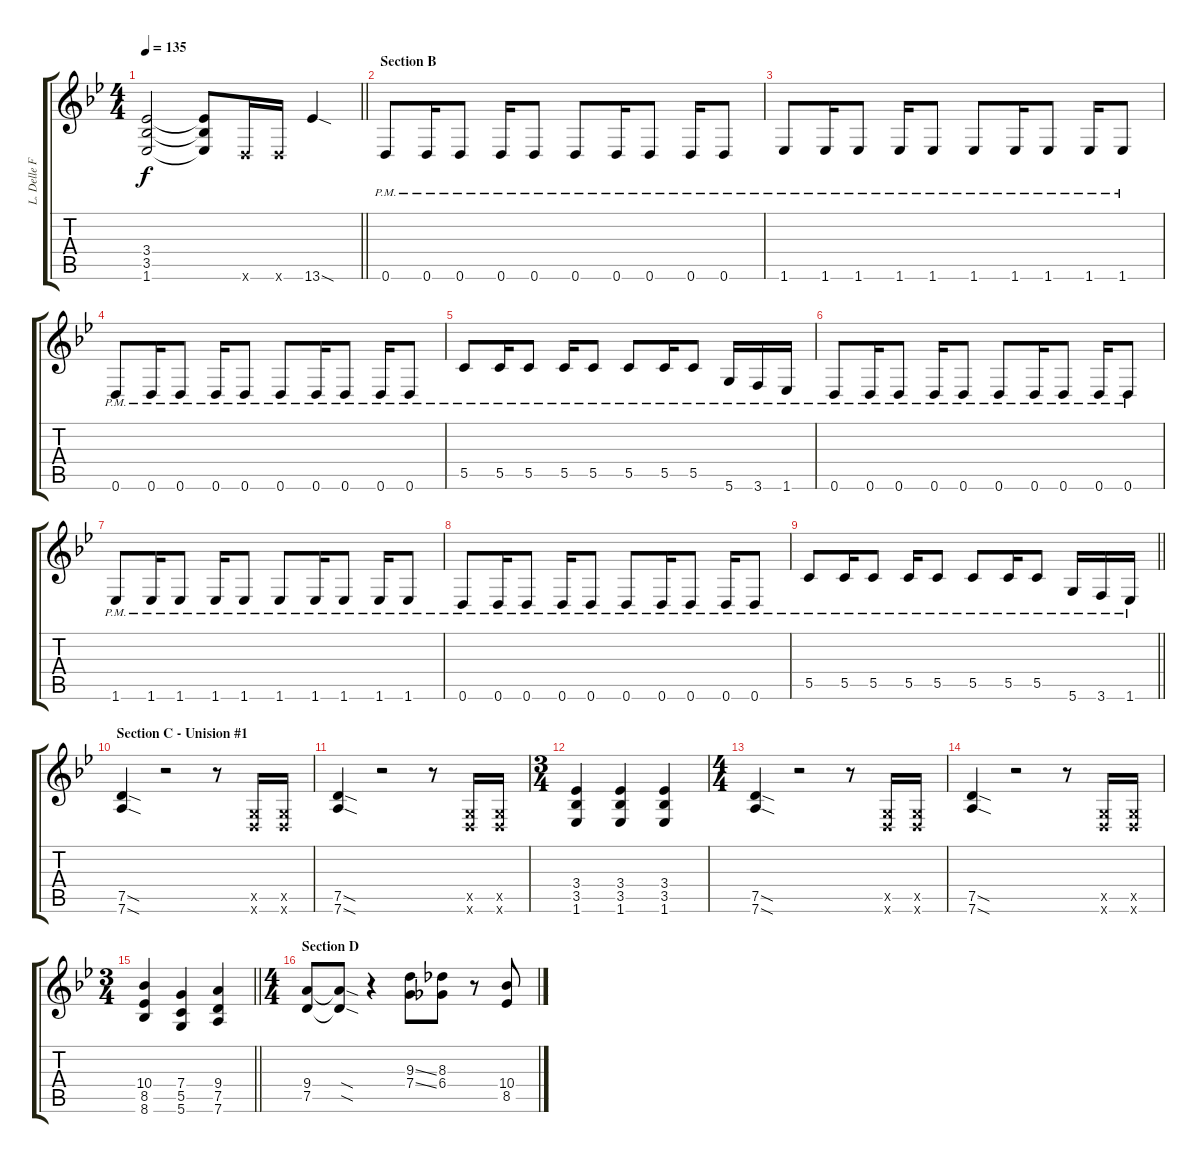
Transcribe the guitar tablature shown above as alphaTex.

\track ("L. Delle Fave (Dist. Guitar R)" "L. Delle F") {instrument overdrivenguitar}
\staff {score tabs}
\tuning (D4 A3 F3 C3 G2 D2) {hide}
\ts (4 4)
\tempo 135
\clef g2
\barLineRight lightlight
\ks gminor
(3.4 3.5 1.6).2{dy f} (3.4{t} 3.5{t} 1.6{t}).8 0.6{x}.16 0.6{x}.16 13.6{sod}.4 |
\section ("" "Section B")
0.6{pm}.8{volume 9} 0.6{pm}.16 0.6{pm}.8 0.6{pm}.16 0.6{pm}.8 0.6{pm}.8 0.6{pm}.16 0.6{pm}.8 0.6{pm}.16 0.6{pm}.8 |
1.6{pm}.8 1.6{pm}.16 1.6{pm}.8 1.6{pm}.16 1.6{pm}.8 1.6{pm}.8 1.6{pm}.16 1.6{pm}.8 1.6{pm}.16 1.6{pm}.8 |
0.6{pm}.8 0.6{pm}.16 0.6{pm}.8 0.6{pm}.16 0.6{pm}.8 0.6{pm}.8 0.6{pm}.16 0.6{pm}.8 0.6{pm}.16 0.6{pm}.8 |
5.5{pm}.8 5.5{pm}.16 5.5{pm}.8 5.5{pm}.16 5.5{pm}.8 5.5{pm}.8 5.5{pm}.16 5.5{pm}.8 5.6{pm}.16 3.6{pm}.16 1.6{pm}.16 |
0.6{pm}.8 0.6{pm}.16 0.6{pm}.8 0.6{pm}.16 0.6{pm}.8 0.6{pm}.8 0.6{pm}.16 0.6{pm}.8 0.6{pm}.16 0.6{pm}.8 |
1.6{pm}.8 1.6{pm}.16 1.6{pm}.8 1.6{pm}.16 1.6{pm}.8 1.6{pm}.8 1.6{pm}.16 1.6{pm}.8 1.6{pm}.16 1.6{pm}.8 |
0.6{pm}.8 0.6{pm}.16 0.6{pm}.8 0.6{pm}.16 0.6{pm}.8 0.6{pm}.8 0.6{pm}.16 0.6{pm}.8 0.6{pm}.16 0.6{pm}.8 |
\barLineRight lightlight
5.5{pm}.8 5.5{pm}.16 5.5{pm}.8 5.5{pm}.16 5.5{pm}.8 5.5{pm}.8 5.5{pm}.16 5.5{pm}.8 5.6{pm}.16 3.6{pm}.16 1.6{pm}.16 |
\section ("" "Section C - Unision #1")
(7.5{sod} 7.6{sod}).4 r.2 r.8 (0.5{x} 0.6{x}).16 (0.5{x} 0.6{x}).16 |
(7.5{sod} 7.6{sod}).4 r.2 r.8 (0.5{x} 0.6{x}).16 (0.5{x} 0.6{x}).16 |
\ts (3 4)
(3.4 3.5 1.6).4 (3.4 3.5 1.6).4 (3.4 3.5 1.6).4 |
\ts (4 4)
(7.5{sod} 7.6{sod}).4 r.2 r.8 (0.5{x} 0.6{x}).16 (0.5{x} 0.6{x}).16 |
(7.5{sod} 7.6{sod}).4 r.2 r.8 (0.5{x} 0.6{x}).16 (0.5{x} 0.6{x}).16 |
\ts (3 4)
\barLineRight lightlight
(10.4 8.5 8.6).4 (7.4 5.5 5.6).4 (9.4 7.5 7.6).4 |
\ts (4 4)
\section ("" "Section D")
(9.4 7.5).8 (9.4{sod t} 7.5{sod t}).8 r.4 (9.3{ss} 7.4{ss}).8 (8.3 6.4).8 r.8 (10.4{ss} 8.5{ss}).8
